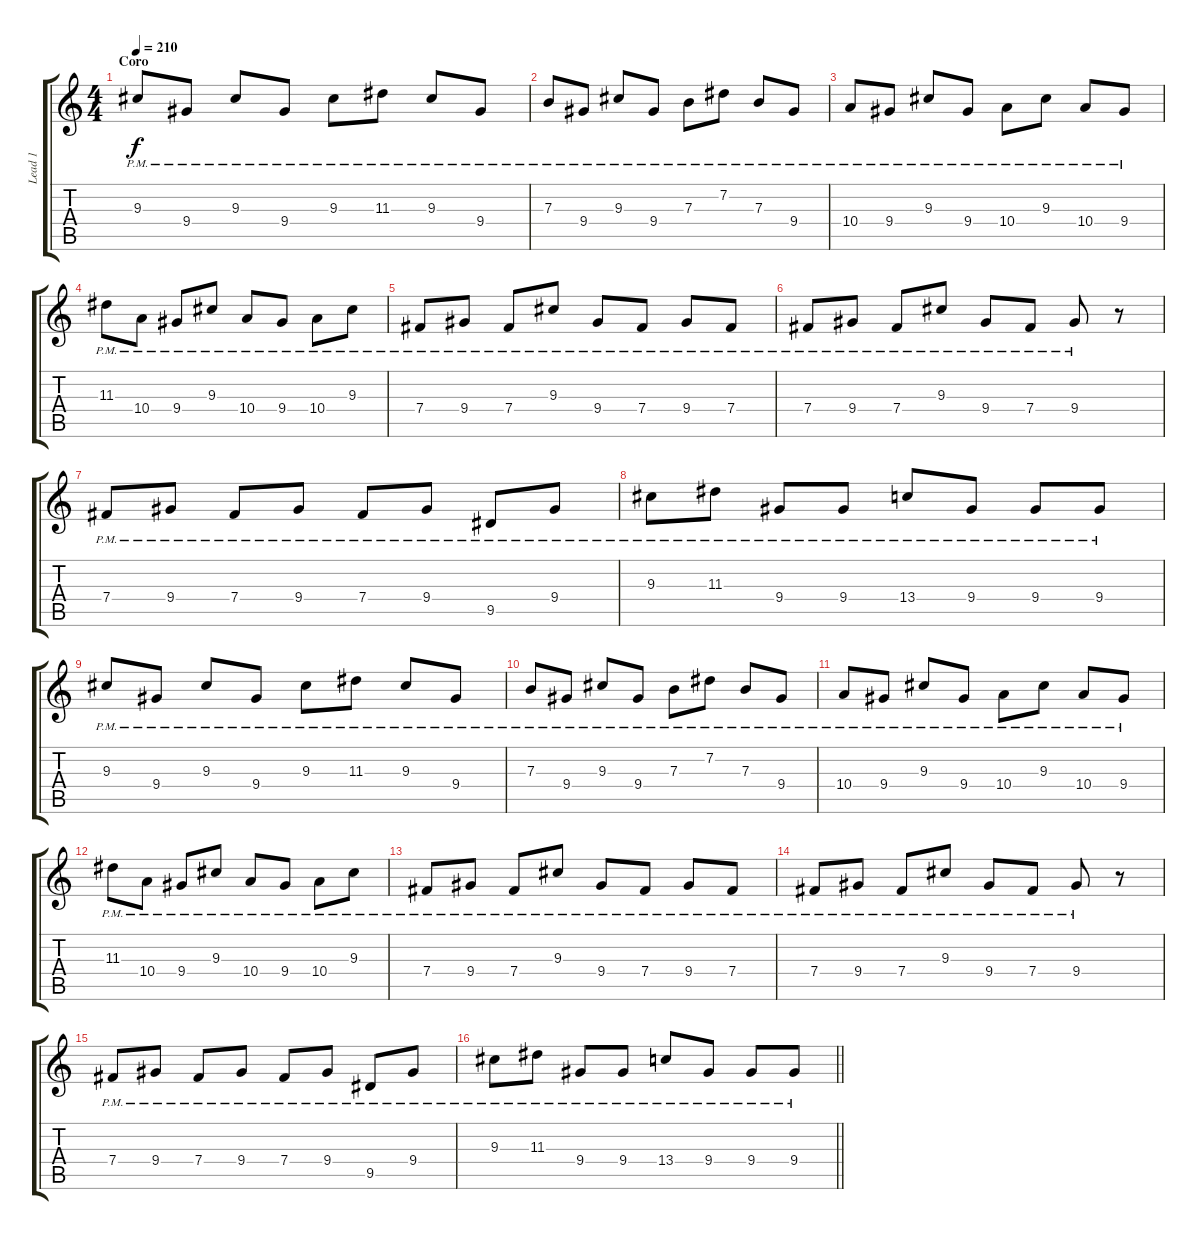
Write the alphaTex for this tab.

\track ("Lead 1" "Lead 1") {instrument distortionguitar}
\staff {score tabs}
\tuning (Db4 Ab3 E3 B2 Gb2 Db2) {hide}
\ts (4 4)
\section ("" "Coro")
\tempo 210
\clef g2
\ks c
9.3{pm}.8{dy f} 9.4{pm}.8 9.3{pm}.8 9.4{pm}.8 9.3{pm}.8 11.3{pm}.8 9.3{pm}.8 9.4{pm}.8 |
7.3{pm}.8 9.4{pm}.8 9.3{pm}.8 9.4{pm}.8 7.3{pm}.8 7.2{pm}.8 7.3{pm}.8 9.4{pm}.8 |
10.4{pm}.8 9.4{pm}.8 9.3{pm}.8 9.4{pm}.8 10.4{pm}.8 9.3{pm}.8 10.4{pm}.8 9.4{pm}.8 |
11.3{pm}.8 10.4{pm}.8 9.4{pm}.8 9.3{pm}.8 10.4{pm}.8 9.4{pm}.8 10.4{pm}.8 9.3{pm}.8 |
7.4{pm}.8 9.4{pm}.8 7.4{pm}.8 9.3{pm}.8 9.4{pm}.8 7.4{pm}.8 9.4{pm}.8 7.4{pm}.8 |
7.4{pm}.8 9.4{pm}.8 7.4{pm}.8 9.3{pm}.8 9.4{pm}.8 7.4{pm}.8 9.4{pm}.8 r.8 |
7.4{pm}.8 9.4{pm}.8 7.4{pm}.8 9.4{pm}.8 7.4{pm}.8 9.4{pm}.8 9.5{pm}.8 9.4{pm}.8 |
9.3{pm}.8 11.3{pm}.8 9.4{pm}.8 9.4{pm}.8 13.4{pm}.8 9.4{pm}.8 9.4{pm}.8 9.4{pm}.8 |
9.3{pm}.8 9.4{pm}.8 9.3{pm}.8 9.4{pm}.8 9.3{pm}.8 11.3{pm}.8 9.3{pm}.8 9.4{pm}.8 |
7.3{pm}.8 9.4{pm}.8 9.3{pm}.8 9.4{pm}.8 7.3{pm}.8 7.2{pm}.8 7.3{pm}.8 9.4{pm}.8 |
10.4{pm}.8 9.4{pm}.8 9.3{pm}.8 9.4{pm}.8 10.4{pm}.8 9.3{pm}.8 10.4{pm}.8 9.4{pm}.8 |
11.3{pm}.8 10.4{pm}.8 9.4{pm}.8 9.3{pm}.8 10.4{pm}.8 9.4{pm}.8 10.4{pm}.8 9.3{pm}.8 |
7.4{pm}.8 9.4{pm}.8 7.4{pm}.8 9.3{pm}.8 9.4{pm}.8 7.4{pm}.8 9.4{pm}.8 7.4{pm}.8 |
7.4{pm}.8 9.4{pm}.8 7.4{pm}.8 9.3{pm}.8 9.4{pm}.8 7.4{pm}.8 9.4{pm}.8 r.8 |
7.4{pm}.8 9.4{pm}.8 7.4{pm}.8 9.4{pm}.8 7.4{pm}.8 9.4{pm}.8 9.5{pm}.8 9.4{pm}.8 |
\barLineRight lightlight
9.3{pm}.8 11.3{pm}.8 9.4{pm}.8 9.4{pm}.8 13.4{pm}.8 9.4{pm}.8 9.4{pm}.8 9.4{pm}.8
